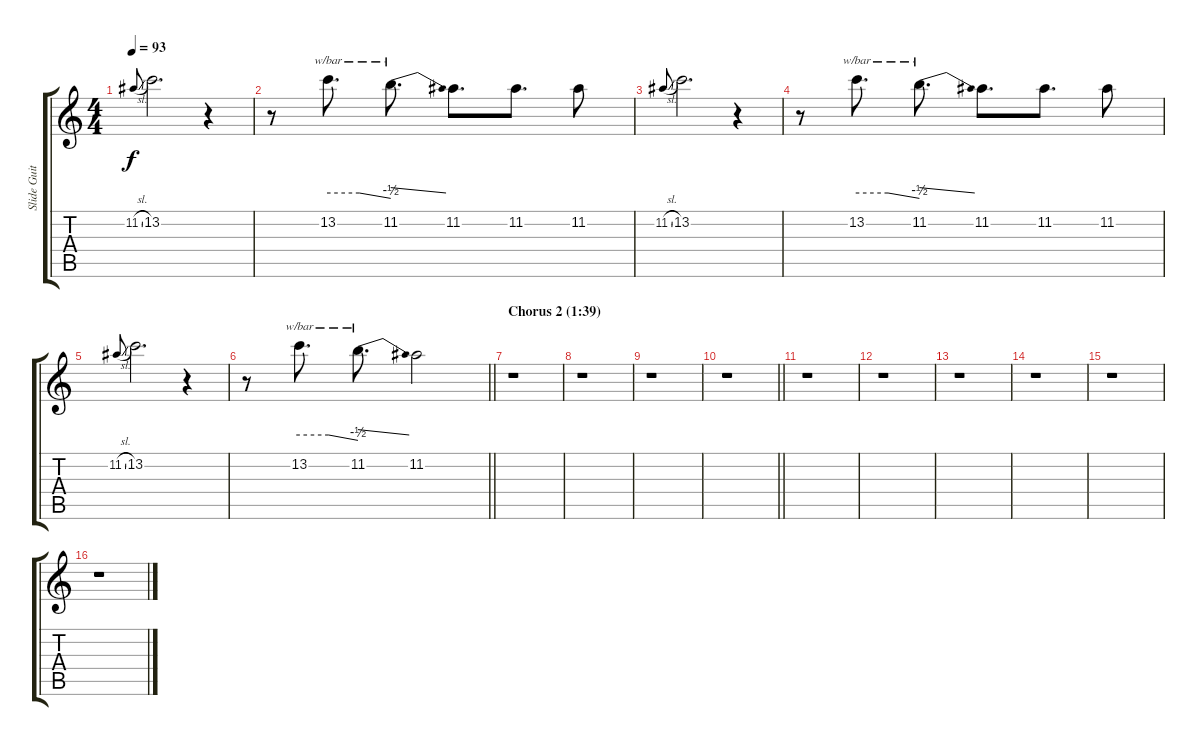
\track ("Slide Guitar" "Slide Guit") {instrument electricguitarjazz}
\staff {score tabs}
\tuning (E4 B3 G3 D3 A2 E2) {hide}
\ts (4 4)
\tempo 93
\clef g2
\ks c
11.2{sl}.8{gr onbeat dy f} 13.2.2{d} r.4 |
r.8 13.2.8{d tbe (custom default 0 0 30 0 60 -2)} 11.2.8{d tbe (dive default 0 2 60 0)} 11.2.8{d} 11.2.8{d} 11.2.8 |
11.2{sl}.8{gr onbeat} 13.2.2{d} r.4 |
r.8 13.2.8{d tbe (custom default 0 0 30 0 60 -2)} 11.2.8{d tbe (dive default 0 2 60 0)} 11.2.8{d} 11.2.8{d} 11.2.8 |
11.2{sl}.8{gr onbeat} 13.2.2{d} r.4 |
\barLineRight lightlight
r.8 13.2.8{d tbe (custom default 0 0 30 0 60 -2)} 11.2.8{d tbe (dive default 0 2 60 0)} 11.2.2 |
\section ("" "Chorus 2 (1:39)")
r.1 |
r.1 |
r.1 |
\barLineRight lightlight
r.1 |
r.1 |
r.1 |
r.1 |
r.1 |
r.1 |
r.1
